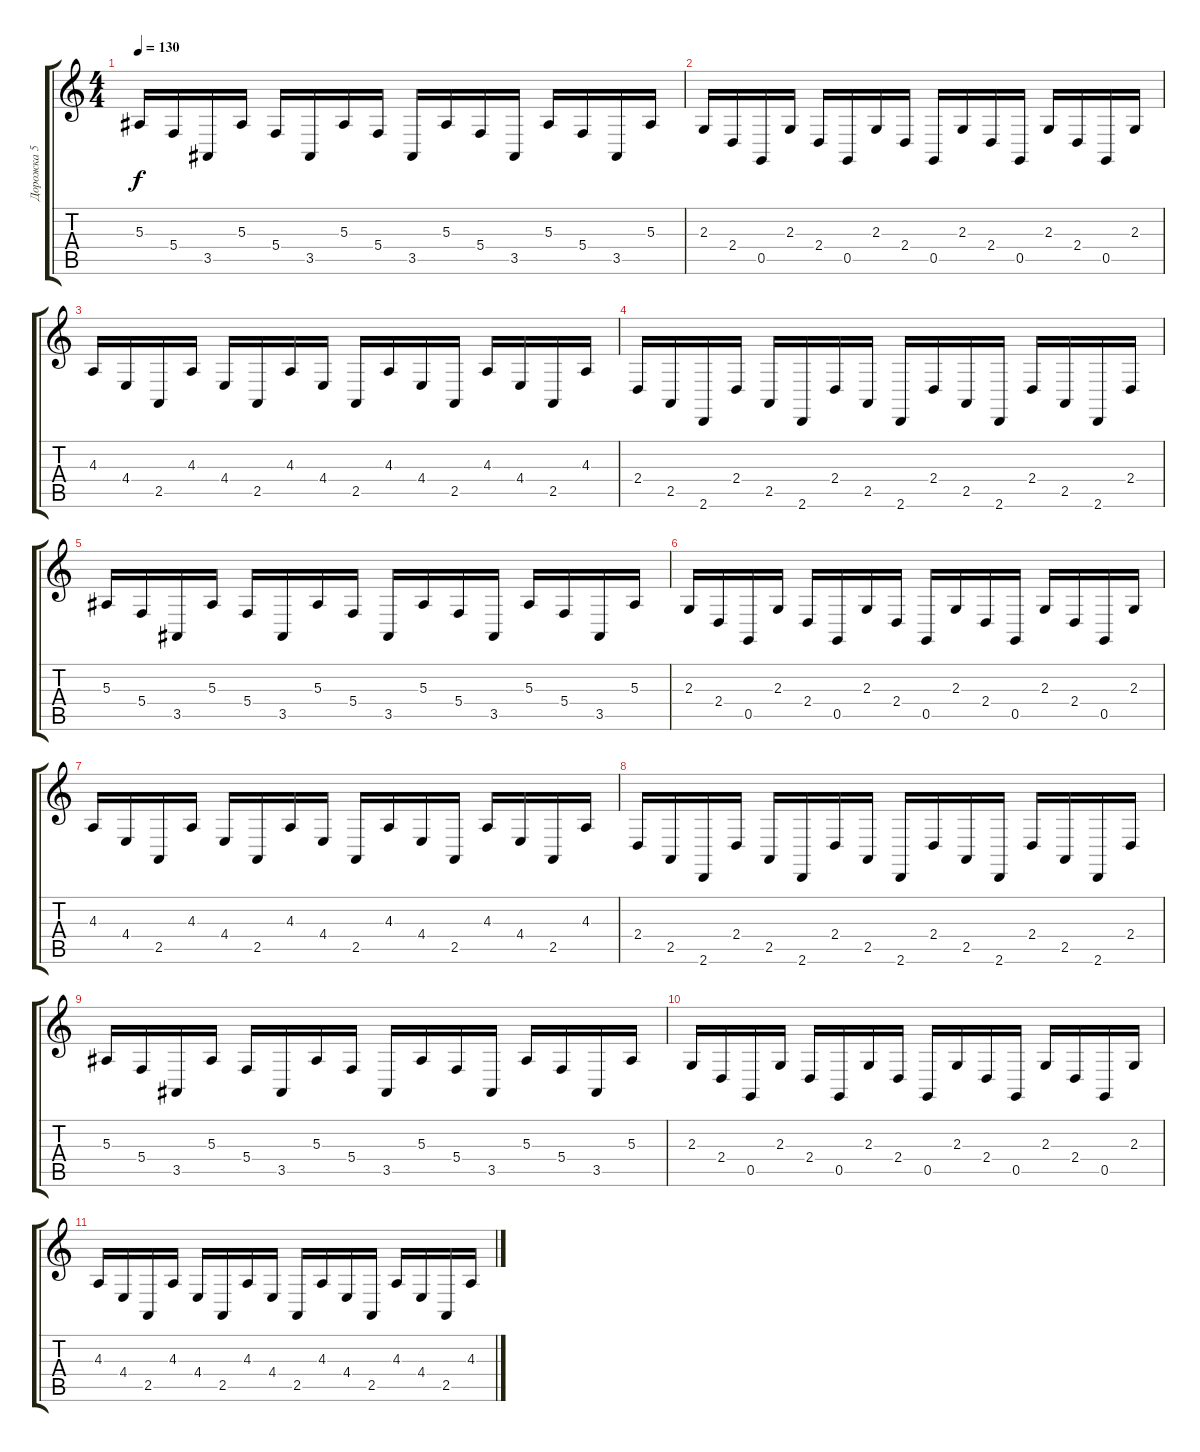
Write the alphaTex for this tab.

\track ("Дорожка 5" "Дорожка 5") {instrument lead2sawtooth}
\staff {score tabs}
\tuning (D4 A3 F3 C3 G2 C2) {hide}
\ts (4 4)
\tempo 130
\clef g2
\ks c
5.3.16{dy f} 5.4.16 3.5.16 5.3.16 5.4.16 3.5.16 5.3.16 5.4.16 3.5.16 5.3.16 5.4.16 3.5.16 5.3.16 5.4.16 3.5.16 5.3.16 |
2.3.16 2.4.16 0.5.16 2.3.16 2.4.16 0.5.16 2.3.16 2.4.16 0.5.16 2.3.16 2.4.16 0.5.16 2.3.16 2.4.16 0.5.16 2.3.16 |
4.3.16 4.4.16 2.5.16 4.3.16 4.4.16 2.5.16 4.3.16 4.4.16 2.5.16 4.3.16 4.4.16 2.5.16 4.3.16 4.4.16 2.5.16 4.3.16 |
2.4.16 2.5.16{volume 13} 2.6.16 2.4.16 2.5.16 2.6.16 2.4.16 2.5.16 2.6.16 2.4.16 2.5.16 2.6.16 2.4.16 2.5.16 2.6.16 2.4.16 |
5.3.16 5.4.16 3.5.16 5.3.16 5.4.16 3.5.16 5.3.16 5.4.16 3.5.16 5.3.16 5.4.16 3.5.16 5.3.16 5.4.16 3.5.16 5.3.16 |
2.3.16 2.4.16 0.5.16 2.3.16 2.4.16 0.5.16 2.3.16 2.4.16 0.5.16 2.3.16 2.4.16 0.5.16 2.3.16 2.4.16 0.5.16 2.3.16 |
4.3.16 4.4.16 2.5.16 4.3.16 4.4.16 2.5.16 4.3.16 4.4.16 2.5.16 4.3.16 4.4.16 2.5.16 4.3.16 4.4.16 2.5.16 4.3.16 |
2.4.16 2.5.16{volume 13} 2.6.16 2.4.16 2.5.16 2.6.16 2.4.16 2.5.16 2.6.16 2.4.16 2.5.16 2.6.16 2.4.16 2.5.16 2.6.16 2.4.16 |
5.3.16 5.4.16 3.5.16 5.3.16 5.4.16 3.5.16 5.3.16 5.4.16 3.5.16 5.3.16 5.4.16 3.5.16 5.3.16 5.4.16 3.5.16 5.3.16 |
2.3.16 2.4.16 0.5.16 2.3.16 2.4.16 0.5.16 2.3.16 2.4.16 0.5.16 2.3.16 2.4.16 0.5.16 2.3.16 2.4.16 0.5.16 2.3.16 |
4.3.16 4.4.16 2.5.16 4.3.16 4.4.16 2.5.16 4.3.16 4.4.16 2.5.16 4.3.16 4.4.16 2.5.16 4.3.16 4.4.16 2.5.16 4.3.16
